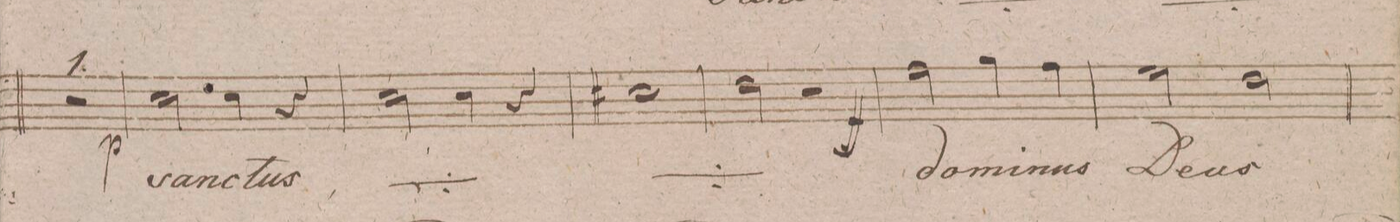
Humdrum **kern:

**kern	**text	**dynam
*I"Tenore.	*	*
*clefC4	*	*
*k[f#c#g#d#]	*	*
*met(c)	*	*
*M4/4	*	*
1r	.	.
=8	=8	=8
2B\	sanc-	p
4B\	-tus,	.
4r	.	.
=9	=9	=9
*	*ij	*
2B\	sanc-	.
4B\	-tus,	.
4r	.	.
=10	=10	=10
1B#X\	sanc-	.
=11	=11	=11
2c#\	-tus	.
*	*Xij	*
2r	.	.
=12	=12	=12
2e\	do-	ff
4f#\	-mi-	.
4e\	-nus	.
=13	=13	=13
2d#\	De-	.
2c#\	-us	.
=14	=14	=14
*-	*-	*-
